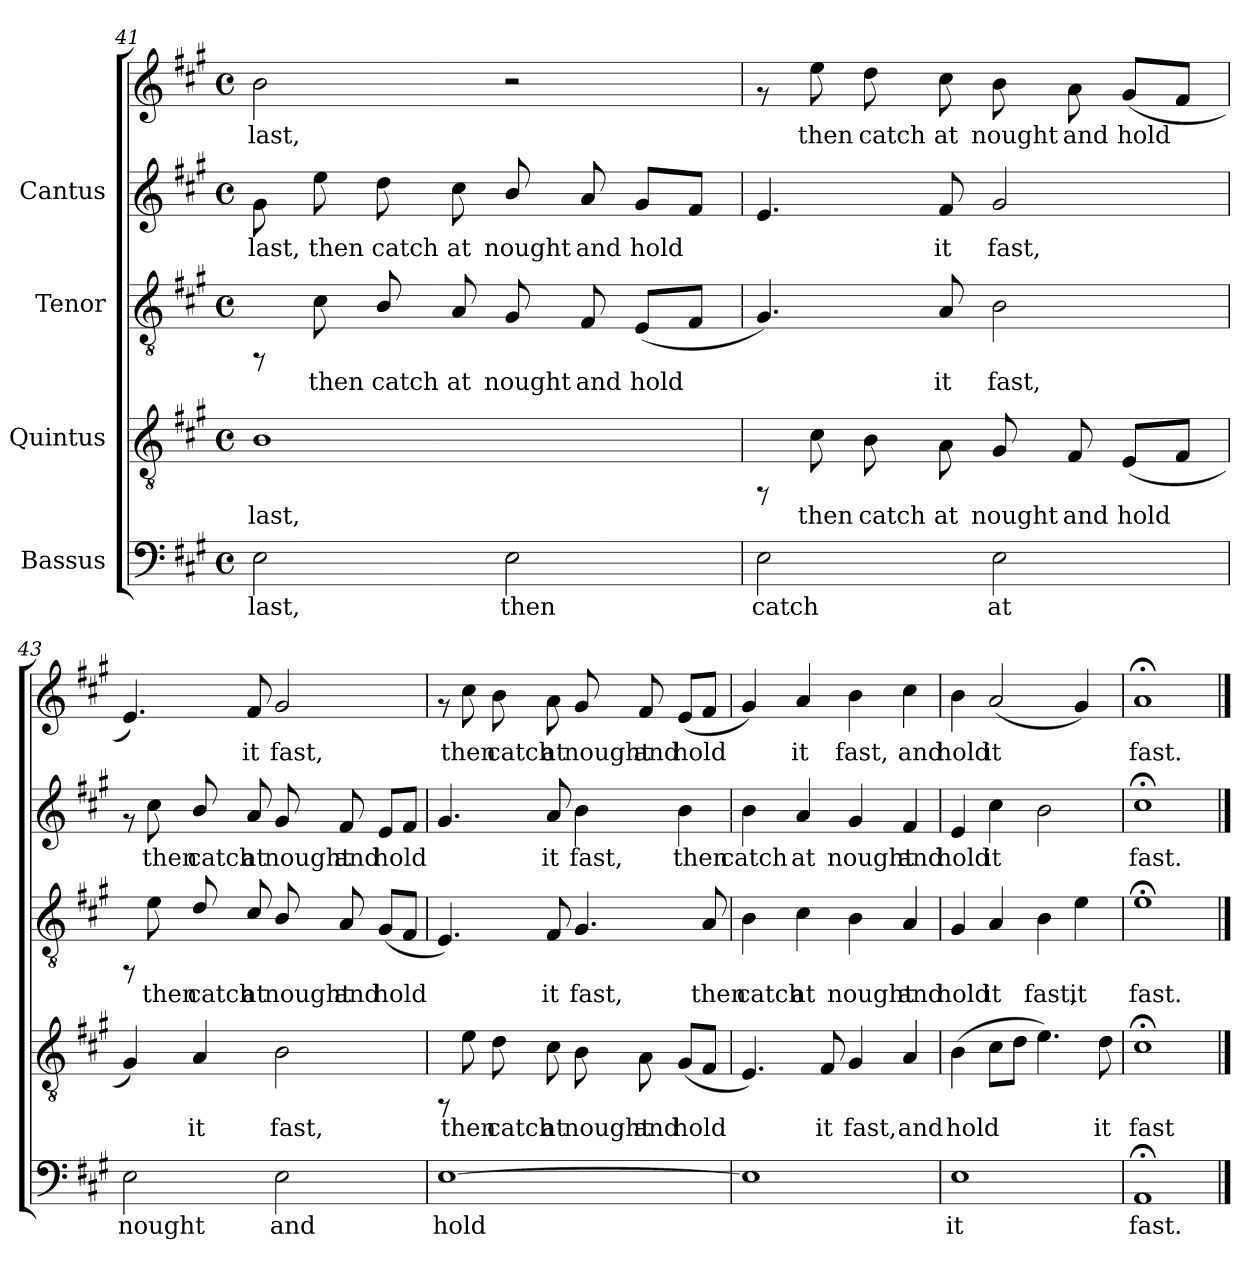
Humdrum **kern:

**kern	**text	**kern	**text	**kern	**text	**kern	**text	**kern	**text
*part4	*part4	*part3	*part3	*part2	*part2	*part1	*part1	*part1	*part1
*staff5	*staff5	*staff4	*staff4	*staff3	*staff3	*staff2	*staff2	*staff1	*staff1
*I"Bassus	*	*I"Quintus	*	*I"Tenor	*	*I"Cantus	*	*	*
!!LO:LB:g=z
*clefF4	*	*clefGv2	*	*clefGv2	*	*clefG2	*	*clefG2	*
*k[f#c#g#]	*	*k[f#c#g#]	*	*k[f#c#g#]	*	*k[f#c#g#]	*	*k[f#c#g#]	*
*A:	*	*A:	*	*A:	*	*A:	*	*A:	*
*M4/4	*	*M4/4	*	*M4/4	*	*M4/4	*	*M4/4	*
*met(c)	*	*met(c)	*	*met(c)	*	*met(c)	*	*met(c)	*
=41	=41	=41	=41	=41	=41	=41	=41	=41	=41
!	!LO:LY:b:cj	!	!LO:LY:b:cj	!	!	!	!LO:LY:b:cj	!	!LO:LY:b:cj
2E\	last,	1B	last,	8rFF	.	8g#\	last,	2b\	last,
!	!	!	!	!	!LO:LY:b:cj	!	!LO:LY:b:cj	!	!
.	.	.	.	8c#\	then	8ee\	then	.	.
!	!	!	!	!	!LO:LY:b:cj	!	!LO:LY:b:cj	!	!
.	.	.	.	8B/	catch	8dd\	catch	.	.
!	!	!	!	!	!LO:LY:b:cj	!	!LO:LY:b:cj	!	!
.	.	.	.	8A/	at	8cc#\	at	.	.
!	!LO:LY:b:cj	!	!	!	!LO:LY:b:cj	!	!LO:LY:b:cj	!	!
2E\	then	.	.	8G#/	nought	8b/	nought	2r	.
!	!	!	!	!	!LO:LY:b:cj	!	!LO:LY:b:cj	!	!
.	.	.	.	8F#/	and	8a/	and	.	.
!	!	!	!	!	!LO:LY:b:cj	!	!LO:LY:b:cj	!	!
.	.	.	.	(<8E/L	hold	8g#/L	hold	.	.
!	!	!	!	!	!LO:LY:b:cj	!	!LO:LY:b:cj	!	!
.	.	.	.	8F#/J	.	8f#/J	.	.	.
=42	=42	=42	=42	=42	=42	=42	=42	=42	=42
!	!LO:LY:b:cj	!	!	!	!LO:LY:b:cj	!	!LO:LY:b:cj	!	!
2E\	catch	8rFF	.	4.G#/)	.	4.e/	.	8rf	.
!	!	!	!LO:LY:b:cj	!	!	!	!	!	!LO:LY:b:cj
.	.	8c#\	then	.	.	.	.	8ee\	then
!	!	!	!LO:LY:b:cj	!	!	!	!	!	!LO:LY:b:cj
.	.	8B\	catch	.	.	.	.	8dd\	catch
!	!	!	!LO:LY:b:cj	!	!LO:LY:b:cj	!	!LO:LY:b:cj	!	!LO:LY:b:cj
.	.	8A\	at	8A/	it	8f#/	it	8cc#\	at
!	!LO:LY:b:cj	!	!LO:LY:b:cj	!	!LO:LY:b:cj	!	!LO:LY:b:cj	!	!LO:LY:b:cj
2E\	at	8G#/	nought	2B\	fast,	2g#/	fast,	8b\	nought
!	!	!	!LO:LY:b:cj	!	!	!	!	!	!LO:LY:b:cj
.	.	8F#/	and	.	.	.	.	8a\	and
!	!	!	!LO:LY:b:cj	!	!	!	!	!	!LO:LY:b:cj
.	.	(<8E/L	hold	.	.	.	.	(<8g#/L	hold
!	!	!	!LO:LY:b:cj	!	!	!	!	!	!LO:LY:b:cj
.	.	8F#/J	.	.	.	.	.	8f#/J	.
!!LO:LB:g=z
=43	=43	=43	=43	=43	=43	=43	=43	=43	=43
!	!LO:LY:b:cj	!	!LO:LY:b:cj	!	!	!	!	!	!LO:LY:b:cj
2E\	nought	4G#/)	.	8rFF	.	8rf	.	4.e/)	.
!	!	!	!	!	!LO:LY:b:cj	!	!LO:LY:b:cj	!	!
.	.	.	.	8e\	then	8cc#\	then	.	.
!	!	!	!LO:LY:b:cj	!	!LO:LY:b:cj	!	!LO:LY:b:cj	!	!
.	.	4A/	it	8d/	catch	8b/	catch	.	.
!	!	!	!	!	!LO:LY:b:cj	!	!LO:LY:b:cj	!	!LO:LY:b:cj
.	.	.	.	8c#/	at	8a/	at	8f#/	it
!	!LO:LY:b:cj	!	!LO:LY:b:cj	!	!LO:LY:b:cj	!	!LO:LY:b:cj	!	!LO:LY:b:cj
2E\	and	2B\	fast,	8B/	nought	8g#/	nought	2g#/	fast,
!	!	!	!	!	!LO:LY:b:cj	!	!LO:LY:b:cj	!	!
.	.	.	.	8A/	and	8f#/	and	.	.
!	!	!	!	!	!LO:LY:b:cj	!	!LO:LY:b:cj	!	!
.	.	.	.	(<8G#/L	hold	8e/L	hold	.	.
!	!	!	!	!	!LO:LY:b:cj	!	!LO:LY:b:cj	!	!
.	.	.	.	8F#/J	.	8f#/J	.	.	.
=44	=44	=44	=44	=44	=44	=44	=44	=44	=44
!	!LO:LY:b:cj	!	!	!	!LO:LY:b:cj	!	!LO:LY:b:cj	!	!
[>1E	hold	8rFF	.	4.E/)	.	4.g#/	.	8rf	.
!	!	!	!LO:LY:b:cj	!	!	!	!	!	!LO:LY:b:cj
.	.	8e\	then	.	.	.	.	8cc#\	then
!	!	!	!LO:LY:b:cj	!	!	!	!	!	!LO:LY:b:cj
.	.	8d\	catch	.	.	.	.	8b\	catch
!	!	!	!LO:LY:b:cj	!	!LO:LY:b:cj	!	!LO:LY:b:cj	!	!LO:LY:b:cj
.	.	8c#\	at	8F#/	it	8a/	it	8a\	at
!	!	!	!LO:LY:b:cj	!	!LO:LY:b:cj	!	!LO:LY:b:cj	!	!LO:LY:b:cj
.	.	8B\	nought	4.G#/	fast,	4b\	fast,	8g#/	nought
!	!	!	!LO:LY:b:cj	!	!	!	!	!	!LO:LY:b:cj
.	.	8A\	and	.	.	.	.	8f#/	and
!	!	!	!LO:LY:b:cj	!	!	!	!LO:LY:b:cj	!	!LO:LY:b:cj
.	.	(<8G#/L	hold	.	.	4b\	then	(<8e/L	hold
!	!	!	!LO:LY:b:cj	!	!LO:LY:b:cj	!	!	!	!LO:LY:b:cj
.	.	8F#/J	.	8A/	then	.	.	8f#/J	.
!!LO:PB:g=z
=45	=45	=45	=45	=45	=45	=45	=45	=45	=45
!	!	!	!LO:LY:b:cj	!	!LO:LY:b:cj	!	!LO:LY:b:cj	!	!LO:LY:b:cj
1E]	.	4.E/)	.	4B\	catch	4b\	catch	4g#/)	.
!	!	!	!	!	!LO:LY:b:cj	!	!LO:LY:b:cj	!	!LO:LY:b:cj
.	.	.	.	4c#\	at	4a/	at	4a/	it
!	!	!	!LO:LY:b:cj	!	!	!	!	!	!
.	.	8F#/	it	.	.	.	.	.	.
!	!	!	!LO:LY:b:cj	!	!LO:LY:b:cj	!	!LO:LY:b:cj	!	!LO:LY:b:cj
.	.	4G#/	fast,	4B\	nought	4g#/	nought	4b\	fast,
!	!	!	!LO:LY:b:cj	!	!LO:LY:b:cj	!	!LO:LY:b:cj	!	!LO:LY:b:cj
.	.	4A/	and	4A/	and	4f#/	and	4cc#\	and
=46	=46	=46	=46	=46	=46	=46	=46	=46	=46
!	!LO:LY:b:cj	!	!LO:LY:b:cj	!	!LO:LY:b:cj	!	!LO:LY:b:cj	!	!LO:LY:b:cj
1E	it	(>4B\	hold	4G#/	hold	4e/	hold	4b\	hold
!	!	!	!LO:LY:b:cj	!	!LO:LY:b:cj	!	!LO:LY:b:cj	!	!LO:LY:b:cj
.	.	8c#\L	.	4A/	it	4cc#\	it	(<2a/	it
!	!	!	!LO:LY:b:cj	!	!	!	!	!	!
.	.	8d\J	.	.	.	.	.	.	.
!	!	!	!LO:LY:b:cj	!	!LO:LY:b:cj	!	!LO:LY:b:cj	!	!
.	.	4.e\)	.	4B\	fast,	2b\	.	.	.
!	!	!	!	!	!LO:LY:b:cj	!	!	!	!LO:LY:b:cj
.	.	.	.	4e\	it	.	.	4g#/)	.
!	!	!	!LO:LY:b:cj	!	!	!	!	!	!
.	.	8d\	it	.	.	.	.	.	.
=47	=47	=47	=47	=47	=47	=47	=47	=47	=47
!	!LO:LY:b:cj	!	!LO:LY:b:cj	!	!LO:LY:b:cj	!	!LO:LY:b:cj	!	!LO:LY:b:cj
1AA;<	fast.	1c#;<	fast	1e;<	fast.	1cc#;<	fast.	1a;<	fast.
==	==	==	==	==	==	==	==	==	==
*-	*-	*-	*-	*-	*-	*-	*-	*-	*-
